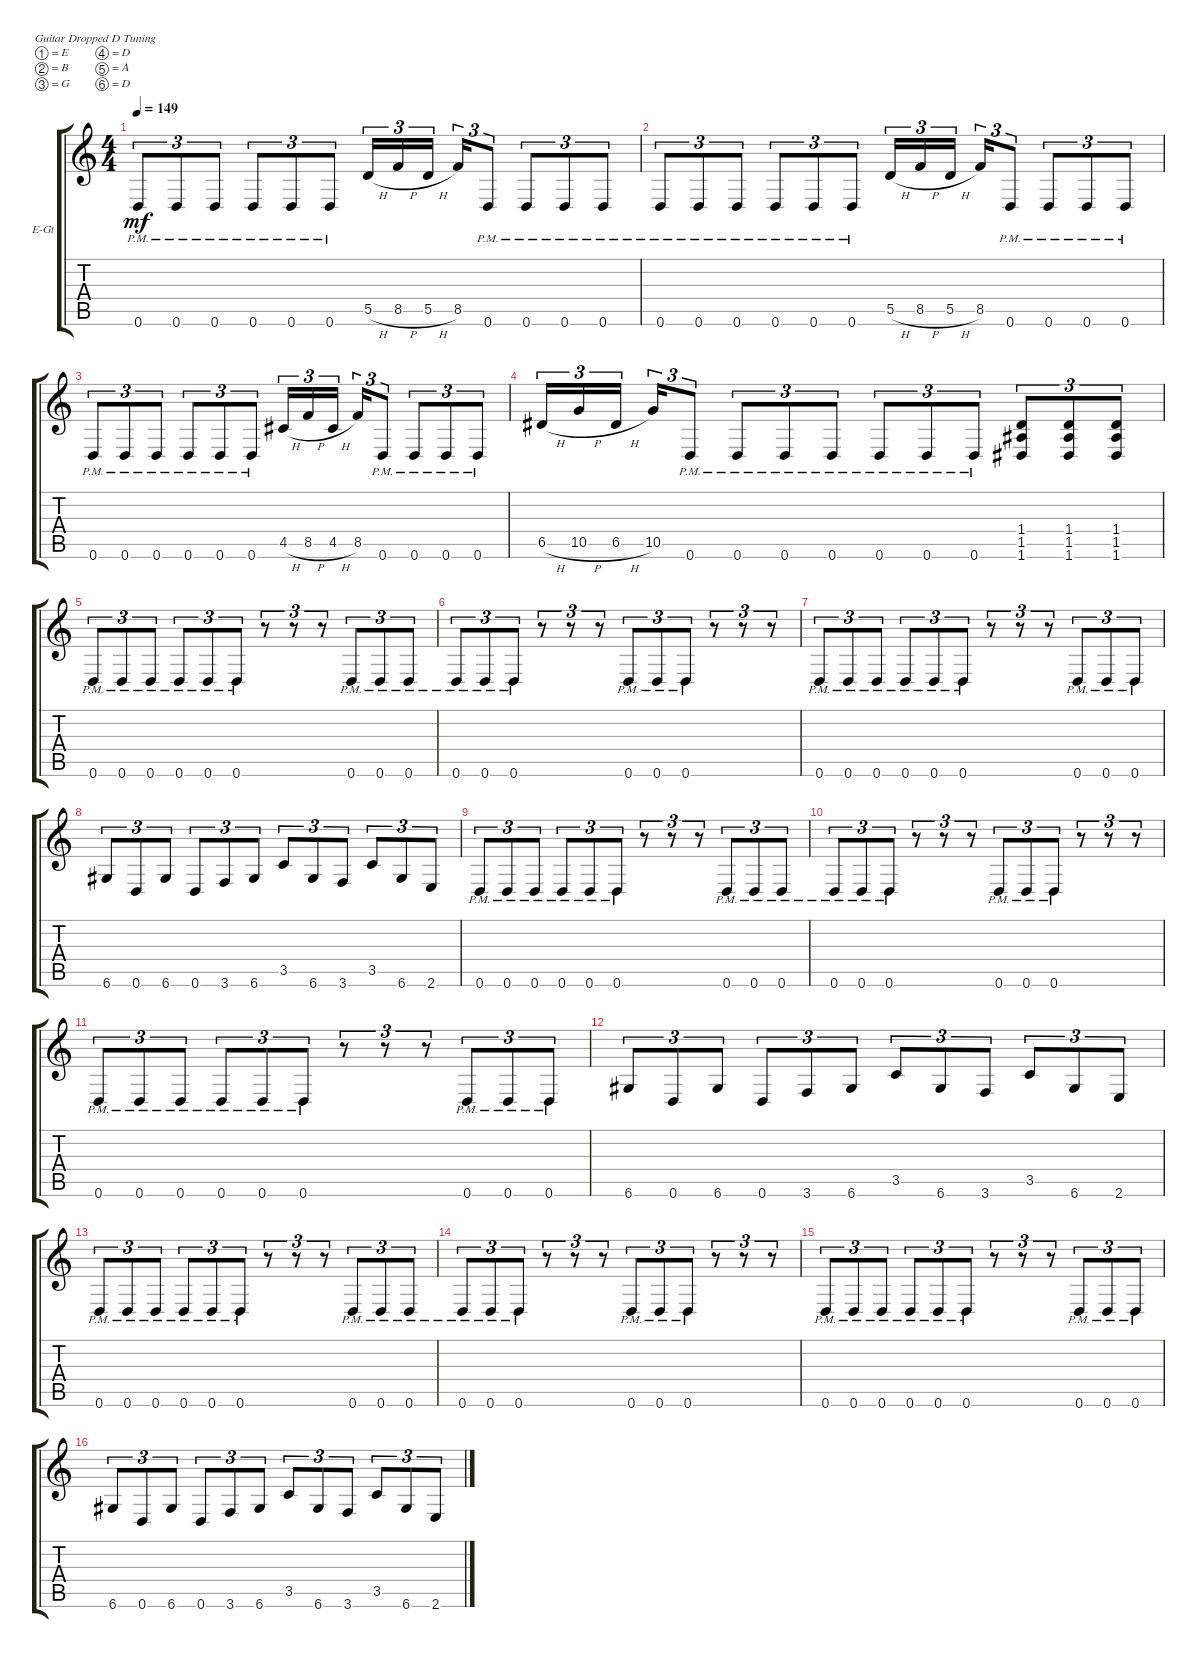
\defaultSystemsLayout 4
\bracketExtendMode groupsimilarinstruments
\firstSystemTrackNameOrientation horizontal
\otherSystemsTrackNameOrientation horizontal
\track ("Mark Morton I" "E-Gt") {instrument distortionguitar}
\staff {score tabs}
\tuning (E4 B3 G3 D3 A2 D2)
\ts (4 4)
\tempo 149
\clef g2
\ks c
0.6{pm}.8{tu (3 2) dy mf} 0.6{pm}.8{tu (3 2)} 0.6{pm}.8{tu (3 2)} 0.6{pm}.8{tu (3 2)} 0.6{pm}.8{tu (3 2)} 0.6{pm}.8{tu (3 2)} 5.5{h}.16{tu (3 2)} 8.5{h}.16{tu (3 2)} 5.5{h}.16{tu (3 2)} 8.5.16{tu (3 2)} 0.6{pm}.8{tu (3 2)} 0.6{pm}.8{tu (3 2)} 0.6{pm}.8{tu (3 2)} 0.6{pm}.8{tu (3 2)} |
0.6{pm}.8{tu (3 2)} 0.6{pm}.8{tu (3 2)} 0.6{pm}.8{tu (3 2)} 0.6{pm}.8{tu (3 2)} 0.6{pm}.8{tu (3 2)} 0.6{pm}.8{tu (3 2)} 5.5{h}.16{tu (3 2)} 8.5{h}.16{tu (3 2)} 5.5{h}.16{tu (3 2)} 8.5.16{tu (3 2)} 0.6{pm}.8{tu (3 2)} 0.6{pm}.8{tu (3 2)} 0.6{pm}.8{tu (3 2)} 0.6{pm}.8{tu (3 2)} |
0.6{pm}.8{tu (3 2)} 0.6{pm}.8{tu (3 2)} 0.6{pm}.8{tu (3 2)} 0.6{pm}.8{tu (3 2)} 0.6{pm}.8{tu (3 2)} 0.6{pm}.8{tu (3 2)} 4.5{h}.16{tu (3 2)} 8.5{h}.16{tu (3 2)} 4.5{h}.16{tu (3 2)} 8.5.16{tu (3 2)} 0.6{pm}.8{tu (3 2)} 0.6{pm}.8{tu (3 2)} 0.6{pm}.8{tu (3 2)} 0.6{pm}.8{tu (3 2)} |
6.5{h}.16{tu (3 2)} 10.5{h}.16{tu (3 2)} 6.5{h}.16{tu (3 2)} 10.5.16{tu (3 2)} 0.6{pm}.8{tu (3 2)} 0.6{pm}.8{tu (3 2)} 0.6{pm}.8{tu (3 2)} 0.6{pm}.8{tu (3 2)} 0.6{pm}.8{tu (3 2)} 0.6{pm}.8{tu (3 2)} 0.6{pm}.8{tu (3 2)} (1.6 1.5 1.4).8{tu (3 2)} (1.6 1.5 1.4).8{tu (3 2)} (1.6 1.5 1.4).8{tu (3 2)} |
0.6{pm}.8{tu (3 2)} 0.6{pm}.8{tu (3 2)} 0.6{pm}.8{tu (3 2)} 0.6{pm}.8{tu (3 2)} 0.6{pm}.8{tu (3 2)} 0.6{pm}.8{tu (3 2)} r.8{tu (3 2)} r.8{tu (3 2)} r.8{tu (3 2)} 0.6{pm}.8{tu (3 2)} 0.6{pm}.8{tu (3 2)} 0.6{pm}.8{tu (3 2)} |
0.6{pm}.8{tu (3 2)} 0.6{pm}.8{tu (3 2)} 0.6{pm}.8{tu (3 2)} r.8{tu (3 2)} r.8{tu (3 2)} r.8{tu (3 2)} 0.6{pm}.8{tu (3 2)} 0.6{pm}.8{tu (3 2)} 0.6{pm}.8{tu (3 2)} r.8{tu (3 2)} r.8{tu (3 2)} r.8{tu (3 2)} |
0.6{pm}.8{tu (3 2)} 0.6{pm}.8{tu (3 2)} 0.6{pm}.8{tu (3 2)} 0.6{pm}.8{tu (3 2)} 0.6{pm}.8{tu (3 2)} 0.6{pm}.8{tu (3 2)} r.8{tu (3 2)} r.8{tu (3 2)} r.8{tu (3 2)} 0.6{pm}.8{tu (3 2)} 0.6{pm}.8{tu (3 2)} 0.6{pm}.8{tu (3 2)} |
6.6.8{tu (3 2)} 0.6.8{tu (3 2)} 6.6.8{tu (3 2)} 0.6.8{tu (3 2)} 3.6.8{tu (3 2)} 6.6.8{tu (3 2)} 3.5.8{tu (3 2)} 6.6.8{tu (3 2)} 3.6.8{tu (3 2)} 3.5.8{tu (3 2)} 6.6.8{tu (3 2)} 2.6.8{tu (3 2)} |
0.6{pm}.8{tu (3 2)} 0.6{pm}.8{tu (3 2)} 0.6{pm}.8{tu (3 2)} 0.6{pm}.8{tu (3 2)} 0.6{pm}.8{tu (3 2)} 0.6{pm}.8{tu (3 2)} r.8{tu (3 2)} r.8{tu (3 2)} r.8{tu (3 2)} 0.6{pm}.8{tu (3 2)} 0.6{pm}.8{tu (3 2)} 0.6{pm}.8{tu (3 2)} |
0.6{pm}.8{tu (3 2)} 0.6{pm}.8{tu (3 2)} 0.6{pm}.8{tu (3 2)} r.8{tu (3 2)} r.8{tu (3 2)} r.8{tu (3 2)} 0.6{pm}.8{tu (3 2)} 0.6{pm}.8{tu (3 2)} 0.6{pm}.8{tu (3 2)} r.8{tu (3 2)} r.8{tu (3 2)} r.8{tu (3 2)} |
0.6{pm}.8{tu (3 2)} 0.6{pm}.8{tu (3 2)} 0.6{pm}.8{tu (3 2)} 0.6{pm}.8{tu (3 2)} 0.6{pm}.8{tu (3 2)} 0.6{pm}.8{tu (3 2)} r.8{tu (3 2)} r.8{tu (3 2)} r.8{tu (3 2)} 0.6{pm}.8{tu (3 2)} 0.6{pm}.8{tu (3 2)} 0.6{pm}.8{tu (3 2)} |
6.6.8{tu (3 2)} 0.6.8{tu (3 2)} 6.6.8{tu (3 2)} 0.6.8{tu (3 2)} 3.6.8{tu (3 2)} 6.6.8{tu (3 2)} 3.5.8{tu (3 2)} 6.6.8{tu (3 2)} 3.6.8{tu (3 2)} 3.5.8{tu (3 2)} 6.6.8{tu (3 2)} 2.6.8{tu (3 2)} |
0.6{pm}.8{tu (3 2)} 0.6{pm}.8{tu (3 2)} 0.6{pm}.8{tu (3 2)} 0.6{pm}.8{tu (3 2)} 0.6{pm}.8{tu (3 2)} 0.6{pm}.8{tu (3 2)} r.8{tu (3 2)} r.8{tu (3 2)} r.8{tu (3 2)} 0.6{pm}.8{tu (3 2)} 0.6{pm}.8{tu (3 2)} 0.6{pm}.8{tu (3 2)} |
0.6{pm}.8{tu (3 2)} 0.6{pm}.8{tu (3 2)} 0.6{pm}.8{tu (3 2)} r.8{tu (3 2)} r.8{tu (3 2)} r.8{tu (3 2)} 0.6{pm}.8{tu (3 2)} 0.6{pm}.8{tu (3 2)} 0.6{pm}.8{tu (3 2)} r.8{tu (3 2)} r.8{tu (3 2)} r.8{tu (3 2)} |
0.6{pm}.8{tu (3 2)} 0.6{pm}.8{tu (3 2)} 0.6{pm}.8{tu (3 2)} 0.6{pm}.8{tu (3 2)} 0.6{pm}.8{tu (3 2)} 0.6{pm}.8{tu (3 2)} r.8{tu (3 2)} r.8{tu (3 2)} r.8{tu (3 2)} 0.6{pm}.8{tu (3 2)} 0.6{pm}.8{tu (3 2)} 0.6{pm}.8{tu (3 2)} |
6.6.8{tu (3 2)} 0.6.8{tu (3 2)} 6.6.8{tu (3 2)} 0.6.8{tu (3 2)} 3.6.8{tu (3 2)} 6.6.8{tu (3 2)} 3.5.8{tu (3 2)} 6.6.8{tu (3 2)} 3.6.8{tu (3 2)} 3.5.8{tu (3 2)} 6.6.8{tu (3 2)} 2.6.8{tu (3 2)}
